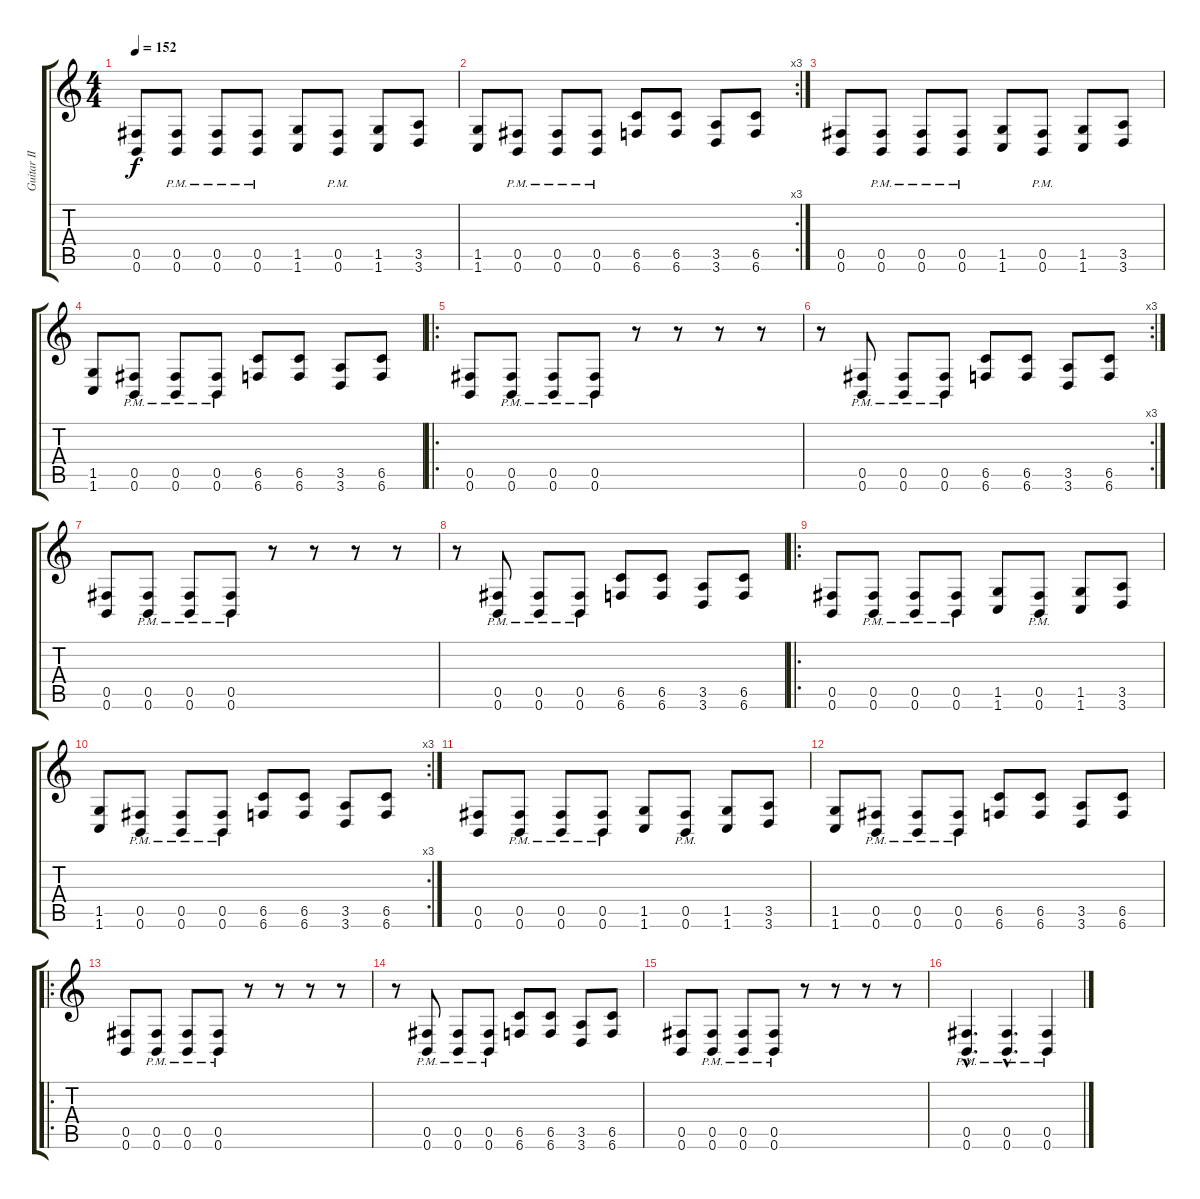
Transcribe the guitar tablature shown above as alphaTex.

\track ("Guitar II" "Guitar II") {instrument overdrivenguitar}
\staff {score tabs}
\tuning (Db4 Ab3 E3 B2 Gb2 B1) {hide}
\ts (4 4)
\tempo 152
\clef g2
\ks c
(0.5 0.6).8{dy f instrument overdrivenguitar} (0.5{pm} 0.6{pm}).8 (0.5{pm} 0.6{pm}).8 (0.5{pm} 0.6{pm}).8 (1.5 1.6).8 (0.5{pm} 0.6{pm}).8 (1.5 1.6).8 (3.5 3.6).8 |
\rc 3
(1.5 1.6).8 (0.5{pm} 0.6{pm}).8 (0.5{pm} 0.6{pm}).8 (0.5{pm} 0.6{pm}).8 (6.5 6.6).8 (6.5 6.6).8 (3.5 3.6).8 (6.5 6.6).8 |
(0.5 0.6).8 (0.5{pm} 0.6{pm}).8 (0.5{pm} 0.6{pm}).8 (0.5{pm} 0.6{pm}).8 (1.5 1.6).8 (0.5{pm} 0.6{pm}).8 (1.5 1.6).8 (3.5 3.6).8 |
(1.5 1.6).8 (0.5{pm} 0.6{pm}).8 (0.5{pm} 0.6{pm}).8 (0.5{pm} 0.6{pm}).8 (6.5 6.6).8 (6.5 6.6).8 (3.5 3.6).8 (6.5 6.6).8 |
\ro
(0.5 0.6).8 (0.5{pm} 0.6{pm}).8 (0.5{pm} 0.6{pm}).8 (0.5{pm} 0.6{pm}).8 r.8 r.8 r.8 r.8 |
\rc 3
r.8 (0.5{pm} 0.6{pm}).8 (0.5{pm} 0.6{pm}).8 (0.5{pm} 0.6{pm}).8 (6.5 6.6).8 (6.5 6.6).8 (3.5 3.6).8 (6.5 6.6).8 |
(0.5 0.6).8 (0.5{pm} 0.6{pm}).8 (0.5{pm} 0.6{pm}).8 (0.5{pm} 0.6{pm}).8 r.8 r.8 r.8 r.8 |
r.8 (0.5{pm} 0.6{pm}).8 (0.5{pm} 0.6{pm}).8 (0.5{pm} 0.6{pm}).8 (6.5 6.6).8 (6.5 6.6).8 (3.5 3.6).8 (6.5 6.6).8 |
\ro
(0.5 0.6).8 (0.5{pm} 0.6{pm}).8 (0.5{pm} 0.6{pm}).8 (0.5{pm} 0.6{pm}).8 (1.5 1.6).8 (0.5{pm} 0.6{pm}).8 (1.5 1.6).8 (3.5 3.6).8 |
\rc 3
(1.5 1.6).8 (0.5{pm} 0.6{pm}).8 (0.5{pm} 0.6{pm}).8 (0.5{pm} 0.6{pm}).8 (6.5 6.6).8 (6.5 6.6).8 (3.5 3.6).8 (6.5 6.6).8 |
(0.5 0.6).8 (0.5{pm} 0.6{pm}).8 (0.5{pm} 0.6{pm}).8 (0.5{pm} 0.6{pm}).8 (1.5 1.6).8 (0.5{pm} 0.6{pm}).8 (1.5 1.6).8 (3.5 3.6).8 |
(1.5 1.6).8 (0.5{pm} 0.6{pm}).8 (0.5{pm} 0.6{pm}).8 (0.5{pm} 0.6{pm}).8 (6.5 6.6).8 (6.5 6.6).8 (3.5 3.6).8 (6.5 6.6).8 |
\ro
(0.5 0.6).8 (0.5{pm} 0.6{pm}).8 (0.5{pm} 0.6{pm}).8 (0.5{pm} 0.6{pm}).8 r.8 r.8 r.8 r.8 |
r.8 (0.5{pm} 0.6{pm}).8 (0.5{pm} 0.6{pm}).8 (0.5{pm} 0.6{pm}).8 (6.5 6.6).8 (6.5 6.6).8 (3.5 3.6).8 (6.5 6.6).8 |
(0.5 0.6).8 (0.5{pm} 0.6{pm}).8 (0.5{pm} 0.6{pm}).8 (0.5{pm} 0.6{pm}).8 r.8 r.8 r.8 r.8 |
(0.5{hac pm} 0.6{hac pm}).4{d} (0.5{hac pm} 0.6{hac pm}).4{d} (0.5{pm} 0.6{pm}).4
